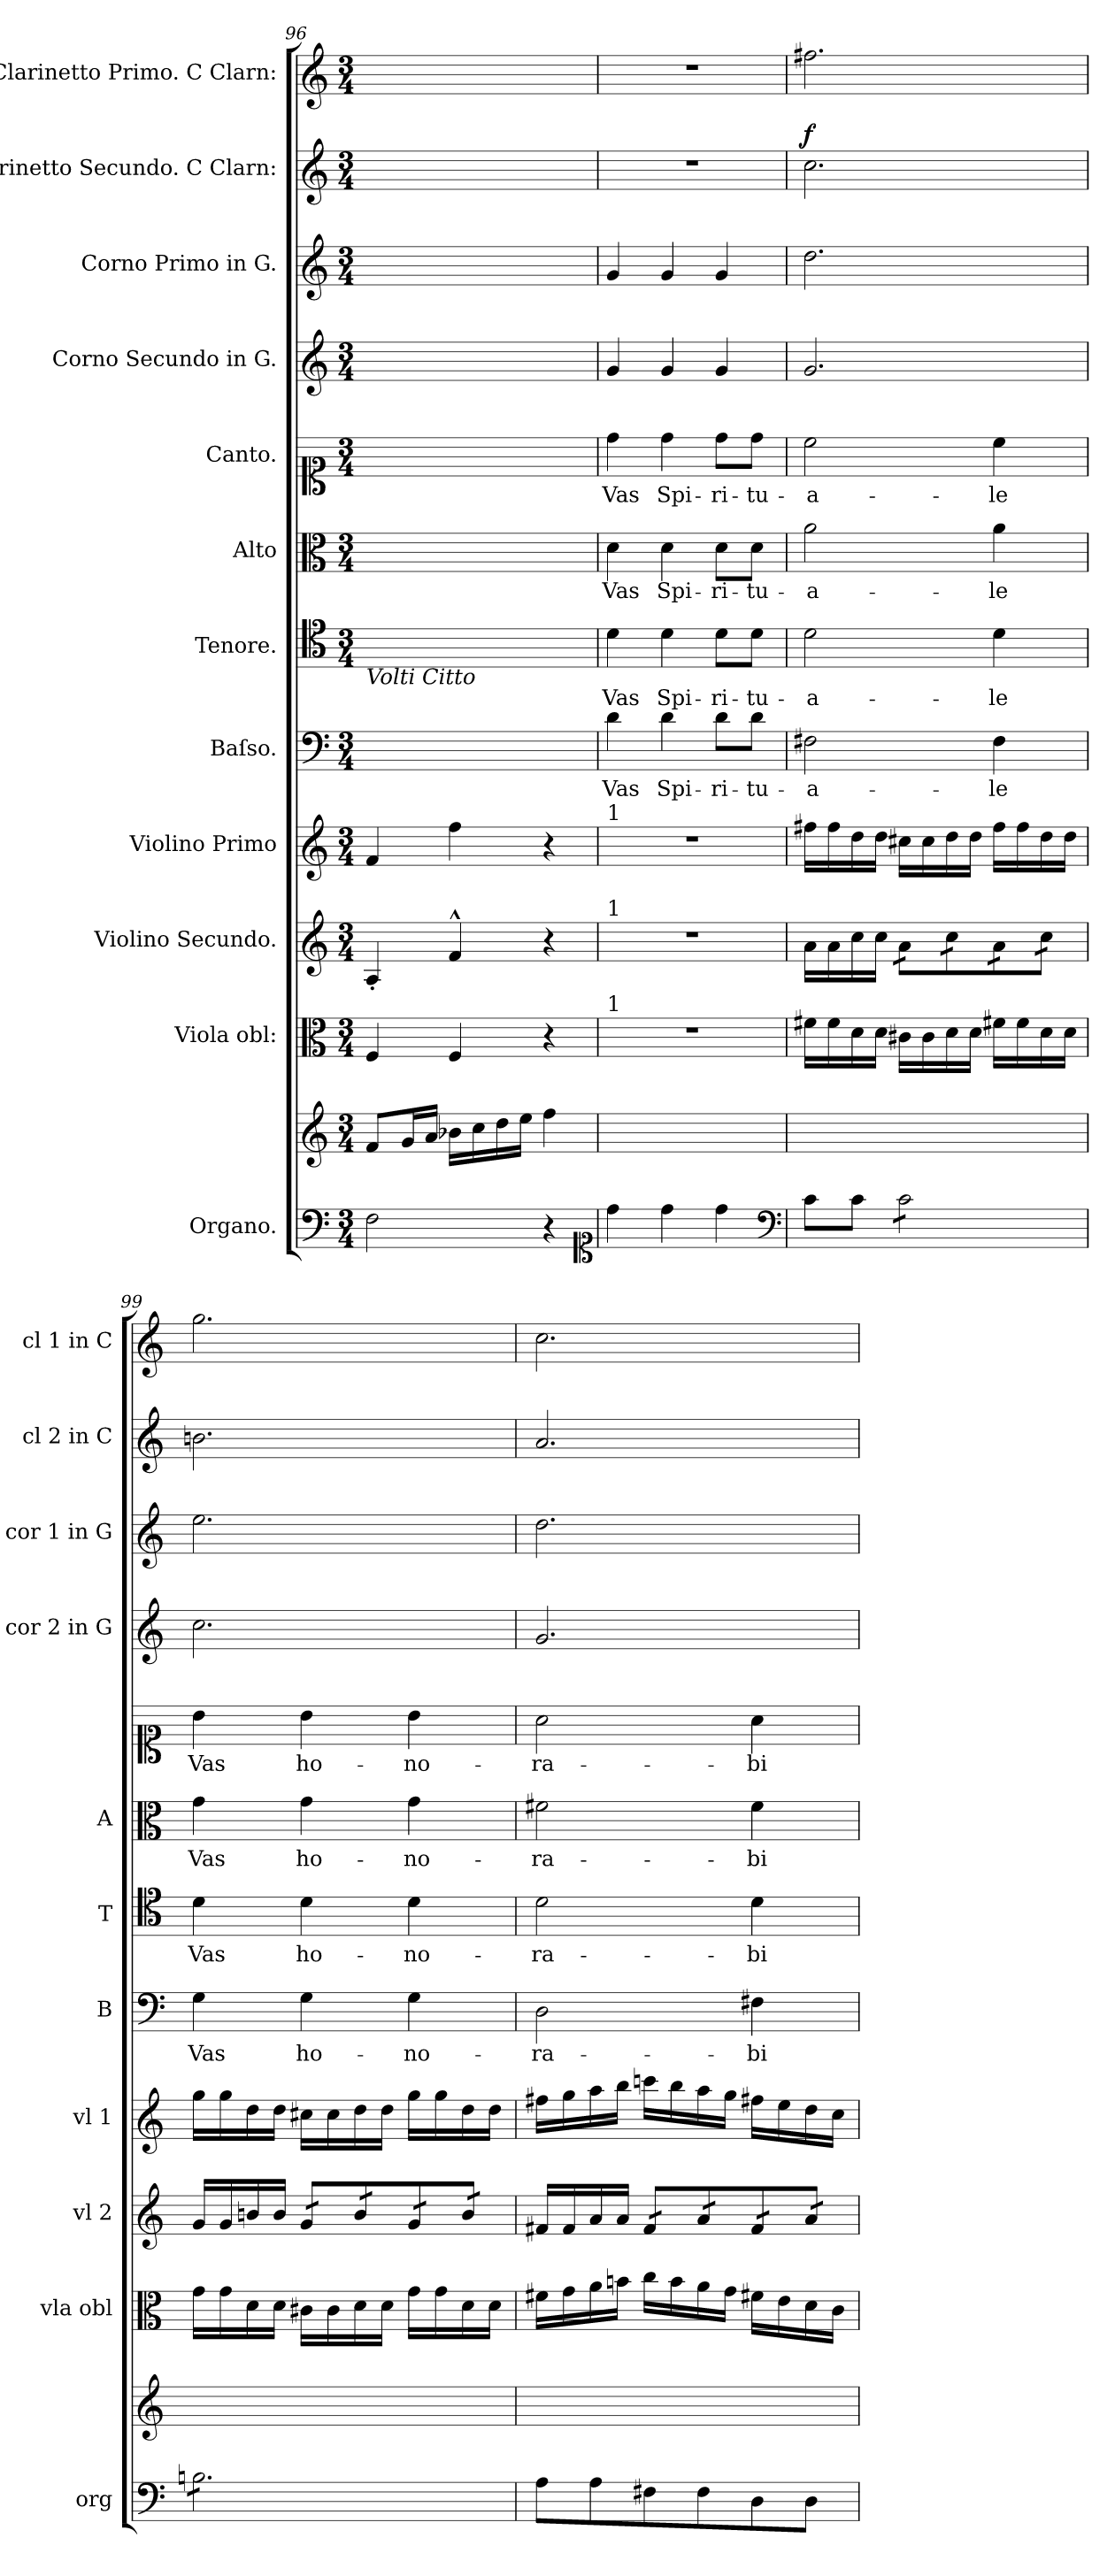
**kern	**kern	**dynam	**kern	**dynam	**kern	**dynam	**kern	**kern	**text	**dynam	**kern	**text	**kern	**text	**kern	**text	**kern	**dynam	**kern	**dynam	**kern	**dynam	**kern	**dynam
*part12	*part12	*part12	*part11	*part11	*part10	*part10	*part9	*part8	*part8	*part8	*part7	*part7	*part6	*part6	*part5	*part5	*part4	*part4	*part3	*part3	*part2	*part2	*part1	*part1
*staff13	*staff12	*staff12/13	*staff11	*staff11	*staff10	*staff10	*staff9	*staff8	*staff8	*staff8	*staff7	*staff7	*staff6	*staff6	*staff5	*staff5	*staff4	*staff4	*staff3	*staff3	*staff2	*staff2	*staff1	*staff1
*I"Organo.	*	*	*I"Viola obl:	*	*I"Violino Secundo.	*	*I"Violino Primo	*I"Baſso.	*	*	*I"Tenore.	*	*I"Alto	*	*I"Canto.	*	*I"Corno Secundo in G.	*	*I"Corno Primo in G.	*	*I"Clarinetto Secundo. C Clarn:	*	*I"Clarinetto Primo. C Clarn:	*
*I'org	*	*	*I'vla obl	*	*I'vl 2	*	*I'vl 1	*I'B	*	*	*I'T	*	*I'A	*	*	*	*I'cor 2 in G	*	*I'cor 1 in G	*	*I'cl 2 in C	*	*I'cl 1 in C	*
*clefF4	*clefG2	*	*clefC3	*	*clefG2	*	*clefG2	*clefF4	*	*	*clefC4	*	*clefC3	*	*clefC1	*	*clefG2	*	*clefG2	*	*clefG2	*	*clefG2	*
*	*	*	*	*	*	*	*	*	*	*	*	*	*	*	*	*	*ITrd-4c-7	*	*ITrd-4c-7	*	*	*	*	*
*k[]	*k[]	*	*k[]	*	*k[]	*	*k[]	*k[]	*	*	*k[]	*	*k[]	*	*k[]	*	*	*	*	*	*k[]	*	*k[]	*
*C:	*C:	*	*C:	*	*C:	*	*C:	*C:	*	*	*C:	*	*C:	*	*C:	*	*	*	*	*	*C:	*	*C:	*
*M3/4	*M3/4	*	*M3/4	*	*M3/4	*	*M3/4	*M3/4	*	*	*M3/4	*	*M3/4	*	*M3/4	*	*M3/4	*	*M3/4	*	*M3/4	*	*M3/4	*
=96	=96	=96	=96	=96	=96	=96	=96	=96	=96	=96	=96	=96	=96	=96	=96	=96	=96	=96	=96	=96	=96	=96	=96	=96
!	!	!	!	!	!	!	!	!	!	!	!LO:TX:b:i:t=Volti Citto	!	!	!	!	!	!	!	!	!	!	!	!	!
2F\	8f/L	.	4F/	.	4A'/	.	4f/	2.ryy	.	.	2.ryy	.	2.ryy	.	2.ryy	.	2.ryy	.	2.ryy	.	2.ryy	.	2.ryy	.
.	16g/L	.	.	.	.	.	.	.	.	.	.	.	.	.	.	.	.	.	.	.	.	.	.	.
.	16a/JJ	.	.	.	.	.	.	.	.	.	.	.	.	.	.	.	.	.	.	.	.	.	.	.
.	16b-X\LL	.	4F/	.	4f^^</	.	4ff\	.	.	.	.	.	.	.	.	.	.	.	.	.	.	.	.	.
.	16cc\	.	.	.	.	.	.	.	.	.	.	.	.	.	.	.	.	.	.	.	.	.	.	.
.	16dd\	.	.	.	.	.	.	.	.	.	.	.	.	.	.	.	.	.	.	.	.	.	.	.
.	16ee\JJ	.	.	.	.	.	.	.	.	.	.	.	.	.	.	.	.	.	.	.	.	.	.	.
4r	4ff\	.	4r	.	4r	.	4r	.	.	.	.	.	.	.	.	.	.	.	.	.	.	.	.	.
*clefC1	*	*	*	*	*	*	*	*	*	*	*	*	*	*	*	*	*	*	*	*	*	*	*	*
=97	=97	=97	=97	=97	=97	=97	=97	=97	=97	=97	=97	=97	=97	=97	=97	=97	=97	=97	=97	=97	=97	=97	=97	=97
!	!	!	!	!	!	!	!LO:TX:a:t=1	!	!	!	!	!	!	!	!	!	!	!	!	!	!	!	!	!
!	!	!	!	!	!LO:TX:a:t=1	!	!	!	!	!	!	!	!	!	!	!	!	!	!	!	!	!	!	!
!	!	!	!LO:TX:a:t=1	!	!	!	!	!	!	!	!	!	!	!	!	!	!	!	!	!	!	!	!	!
!	!	!	!	!	!	!	!	!	!	!LO:DY:a	!	!	!	!	!	!	!	!LO:DY:a	!	!LO:DY:a	!	!	!	!
4dd\	2.ryy	.	2.r	.	2.r	.	2.r	4d\	Vas	forto	4d\	Vas	4d\	Vas	4dd\	Vas	4dd/	for	4dd/	for	2.r	.	2.r	.
4dd\	.	.	.	.	.	.	.	4d\	Spi-	.	4d\	Spi-	4d\	Spi-	4dd\	Spi-	4dd/	.	4dd/	.	.	.	.	.
4dd\	.	.	.	.	.	.	.	8d\L	-ri-	.	8d\L	-ri-	8d\L	-ri-	8dd\L	-ri-	4dd/	.	4dd/	.	.	.	.	.
.	.	.	.	.	.	.	.	8d\J	-tu-	.	8d\J	-tu-	8d\J	-tu-	8dd\J	-tu-	.	.	.	.	.	.	.	.
*clefF4	*	*	*	*	*	*	*	*	*	*	*	*	*	*	*	*	*	*	*	*	*	*	*	*
=98	=98	=98	=98	=98	=98	=98	=98	=98	=98	=98	=98	=98	=98	=98	=98	=98	=98	=98	=98	=98	=98	=98	=98	=98
!	!	!LO:DY:b=2	!	!	!	!	!	!	!	!	!	!	!	!	!	!	!	!	!	!	!	!LO:DY:a	!	!
8c\L	2.ryy	for	16f#X\LL	fort	16a\LL	forto	16ff#X\LL	2F#X\	-a-	.	2d\	-a-	2a\	-a-	2cc\	-a-	2.dd/	.	2.aa\	.	2.cc\	f	2.ff#X\	for
.	.	.	16f#\	.	16a\	.	16ff#\	.	.	.	.	.	.	.	.	.	.	.	.	.	.	.	.	.
8c\J	.	.	16d\	.	16cc\	.	16dd\	.	.	.	.	.	.	.	.	.	.	.	.	.	.	.	.	.
.	.	.	16d\JJ	.	16cc\JJ	.	16dd\JJ	.	.	.	.	.	.	.	.	.	.	.	.	.	.	.	.	.
!	!	!	!	!	!LO:TX:a:color=crimson:t=⚠	!	!	!	!	!	!	!	!	!	!	!	!	!	!	!	!	!	!	!
*tremolo	*	*	*	*	*	*	*	*	*	*	*	*	*	*	*	*	*	*	*	*	*	*	*	*
*	*	*	*	*	*tremolo	*	*	*	*	*	*	*	*	*	*	*	*	*	*	*	*	*	*	*
8c\L	.	.	16c#X\LL	.	16a\LL	.	16cc#X\LL	.	.	.	.	.	.	.	.	.	.	.	.	.	.	.	.	.
.	.	.	16c#\	.	16a\	.	16cc#\	.	.	.	.	.	.	.	.	.	.	.	.	.	.	.	.	.
8c\	.	.	16d\	.	16cc\	.	16dd\	.	.	.	.	.	.	.	.	.	.	.	.	.	.	.	.	.
.	.	.	16d\JJ	.	16cc\	.	16dd\JJ	.	.	.	.	.	.	.	.	.	.	.	.	.	.	.	.	.
8c\	.	.	16f#X\LL	.	16a\	.	16ff#\LL	4F#\	-le	.	4d\	-le	4a\	-le	4cc\	-le	.	.	.	.	.	.	.	.
.	.	.	16f#\	.	16a\	.	16ff#\	.	.	.	.	.	.	.	.	.	.	.	.	.	.	.	.	.
8c\J	.	.	16d\	.	16cc\	.	16dd\	.	.	.	.	.	.	.	.	.	.	.	.	.	.	.	.	.
.	.	.	16d\JJ	.	16cc\JJ	.	16dd\JJ	.	.	.	.	.	.	.	.	.	.	.	.	.	.	.	.	.
*	*	*	*	*	*Xtremolo	*	*	*	*	*	*	*	*	*	*	*	*	*	*	*	*	*	*	*
=99	=99	=99	=99	=99	=99	=99	=99	=99	=99	=99	=99	=99	=99	=99	=99	=99	=99	=99	=99	=99	=99	=99	=99	=99
8Bn\L	2.ryy	.	16g\LL	.	16g/LL	.	16gg\LL	4G\	Vas	.	4d\	Vas	4g\	Vas	4b\	Vas	2.gg\	.	2.bb\	.	2.bn\	.	2.gg\	.
.	.	.	16g\	.	16g/	.	16gg\	.	.	.	.	.	.	.	.	.	.	.	.	.	.	.	.	.
8Bn\	.	.	16d\	.	16bn/	.	16dd\	.	.	.	.	.	.	.	.	.	.	.	.	.	.	.	.	.
.	.	.	16d\JJ	.	16b/JJ	.	16dd\JJ	.	.	.	.	.	.	.	.	.	.	.	.	.	.	.	.	.
*	*	*	*	*	*tremolo	*	*	*	*	*	*	*	*	*	*	*	*	*	*	*	*	*	*	*
8Bn\	.	.	16c#X\LL	.	16g/LL	.	16cc#X\LL	4G\	ho-	.	4d\	ho-	4g\	ho-	4b\	ho-	.	.	.	.	.	.	.	.
.	.	.	16c#\	.	16g/	.	16cc#\	.	.	.	.	.	.	.	.	.	.	.	.	.	.	.	.	.
8Bn\	.	.	16d\	.	16b/	.	16dd\	.	.	.	.	.	.	.	.	.	.	.	.	.	.	.	.	.
.	.	.	16d\JJ	.	16b/	.	16dd\JJ	.	.	.	.	.	.	.	.	.	.	.	.	.	.	.	.	.
8Bn\	.	.	16g\LL	.	16g/	.	16gg\LL	4G\	-no-	.	4d\	-no-	4g\	-no-	4b\	-no-	.	.	.	.	.	.	.	.
.	.	.	16g\	.	16g/	.	16gg\	.	.	.	.	.	.	.	.	.	.	.	.	.	.	.	.	.
8Bn\J	.	.	16d\	.	16b/	.	16dd\	.	.	.	.	.	.	.	.	.	.	.	.	.	.	.	.	.
*Xtremolo	*	*	*	*	*	*	*	*	*	*	*	*	*	*	*	*	*	*	*	*	*	*	*	*
.	.	.	16d\JJ	.	16b/JJ	.	16dd\JJ	.	.	.	.	.	.	.	.	.	.	.	.	.	.	.	.	.
*	*	*	*	*	*Xtremolo	*	*	*	*	*	*	*	*	*	*	*	*	*	*	*	*	*	*	*
=100	=100	=100	=100	=100	=100	=100	=100	=100	=100	=100	=100	=100	=100	=100	=100	=100	=100	=100	=100	=100	=100	=100	=100	=100
8A\L	2.ryy	.	16f#X\LL	.	16f#X/LL	.	16ff#X\LL	2D\	-ra-	.	2d\	-ra-	2f#X\	-ra-	2a\	-ra-	2.dd/	.	2.aa\	.	2.a/	.	2.cc\	.
.	.	.	16g\	.	16f#/	.	16gg\	.	.	.	.	.	.	.	.	.	.	.	.	.	.	.	.	.
8A\	.	.	16a\	.	16a/	.	16aa\	.	.	.	.	.	.	.	.	.	.	.	.	.	.	.	.	.
.	.	.	16bn\JJ	.	16a/JJ	.	16bb\JJ	.	.	.	.	.	.	.	.	.	.	.	.	.	.	.	.	.
*	*	*	*	*	*tremolo	*	*	*	*	*	*	*	*	*	*	*	*	*	*	*	*	*	*	*
8F#X\	.	.	16cc\LL	.	16f#/LL	.	16cccn\LL	.	.	.	.	.	.	.	.	.	.	.	.	.	.	.	.	.
.	.	.	16b\	.	16f#/	.	16bb\	.	.	.	.	.	.	.	.	.	.	.	.	.	.	.	.	.
8F#\	.	.	16a\	.	16a/	.	16aa\	.	.	.	.	.	.	.	.	.	.	.	.	.	.	.	.	.
.	.	.	16g\JJ	.	16a/	.	16gg\JJ	.	.	.	.	.	.	.	.	.	.	.	.	.	.	.	.	.
8D\	.	.	16f#X\LL	.	16f#/	.	16ff#X\LL	4F#X\	-bi-	.	4d\	-bi-	4f#\	-bi-	4a\	-bi-	.	.	.	.	.	.	.	.
.	.	.	16e\	.	16f#/	.	16ee\	.	.	.	.	.	.	.	.	.	.	.	.	.	.	.	.	.
8D\J	.	.	16d\	.	16a/	.	16dd\	.	.	.	.	.	.	.	.	.	.	.	.	.	.	.	.	.
.	.	.	16c\JJ	.	16a/JJ	.	16cc\JJ	.	.	.	.	.	.	.	.	.	.	.	.	.	.	.	.	.
*	*	*	*	*	*Xtremolo	*	*	*	*	*	*	*	*	*	*	*	*	*	*	*	*	*	*	*
=	=	=	=	=	=	=	=	=	=	=	=	=	=	=	=	=	=	=	=	=	=	=	=	=
*-	*-	*-	*-	*-	*-	*-	*-	*-	*-	*-	*-	*-	*-	*-	*-	*-	*-	*-	*-	*-	*-	*-	*-	*-
